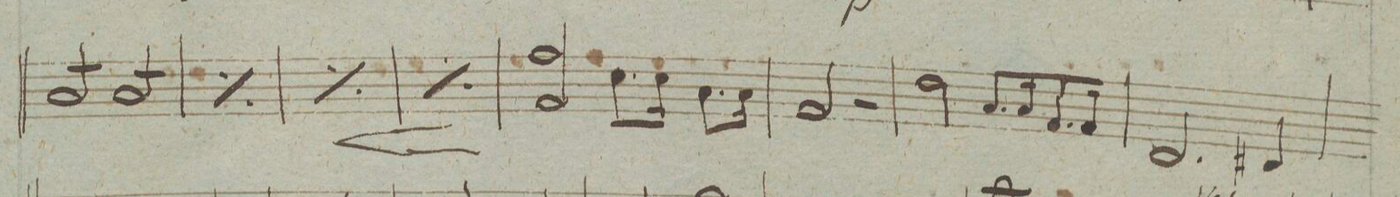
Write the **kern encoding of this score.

**kern	**dynam
*I"Baſso	*
*clefF4	*
*k[]	*
*met(c|)	*
*M2/2	*
*tremolo	*
8C/L	.
8C/	.
8C/	.
8C/J	.
8C/L	.
8C/	.
8C/	.
8C/J	.
=11	=11
*rep	*
8C/L	.
8C/	.
8C/	.
8C/J	.
8C/L	.
8C/	.
8C/	.
8C/J	.
*Xrep	*
=12	=12
*rep	*
8C/L	.
8C/	.
8C/	<
8C/J	.
8C/L	.
8C/	.
8C/	.
8C/J	.
*Xrep	*
=13	=13
*rep	*
8C/L	.
8C/	.
8C/	.
8C/J	.
8C/L	[
8C/	.
8C/	.
8C/J	.
*Xrep	*
=14	=14
2A/ 2AA/	.
8.E\L	.
16E\K	.
8.C\	.
16C\Jk	.
=15	=15
2AA/	.
2r	.
=16	=16
2F\	.
8.C/L	.
16C/K	.
8.AA/	.
16AA/Jk	.
=17	=17
1ryy	.
=18	=18
2.FF/	.
4FF#X/	.
=19	=19
*-	*-
